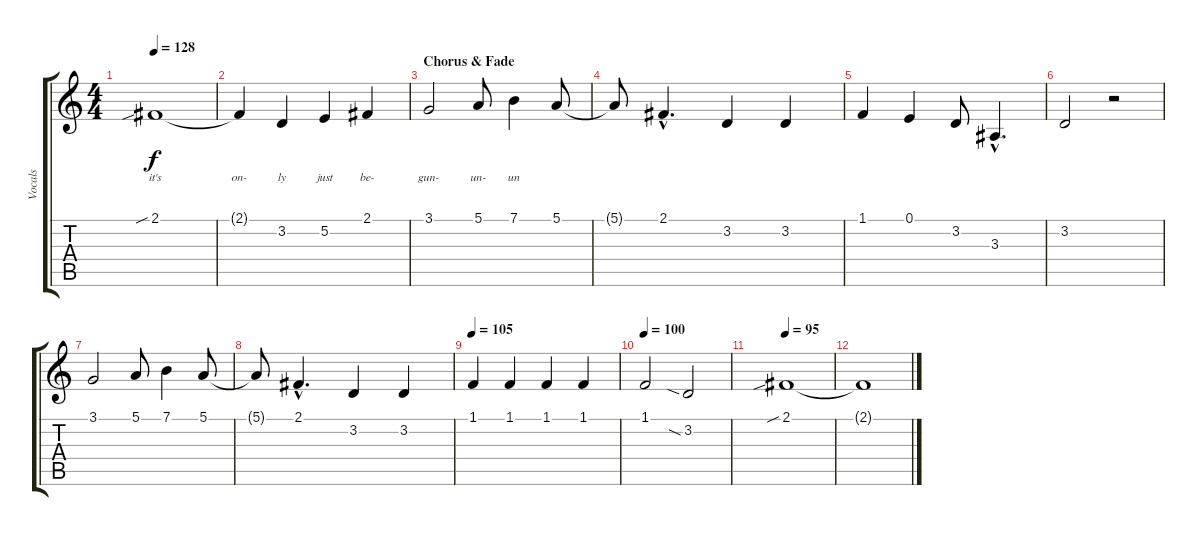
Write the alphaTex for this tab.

\track ("Vocals" "Vocals") {instrument lead5charang}
\staff {score tabs}
\tuning (E4 B3 G3 D3 A2 E2) {hide}
\ts (4 4)
\tempo 128
\clef g2
\ks c
2.1{sib}.1{lyrics (0 "it's") lyrics (1 "") lyrics (2 "") lyrics (3 "") lyrics (4 "") dy f} |
2.1{t}.4{lyrics (0 "on-") lyrics (1 "") lyrics (2 "") lyrics (3 "") lyrics (4 "")} 3.2.4{lyrics (0 "ly") lyrics (1 "") lyrics (2 "") lyrics (3 "") lyrics (4 "")} 5.2.4{lyrics (0 "just") lyrics (1 "") lyrics (2 "") lyrics (3 "") lyrics (4 "")} 2.1.4{lyrics (0 "be-") lyrics (1 "") lyrics (2 "") lyrics (3 "") lyrics (4 "")} |
\section ("" "Chorus & Fade")
3.1.2{lyrics (0 "gun-") lyrics (1 "") lyrics (2 "") lyrics (3 "") lyrics (4 "")} 5.1.8{lyrics (0 "un-") lyrics (1 "") lyrics (2 "") lyrics (3 "") lyrics (4 "")} 7.1.4{lyrics (0 "un") lyrics (1 "") lyrics (2 "") lyrics (3 "") lyrics (4 "")} 5.1.8 |
5.1{t}.8 2.1{hac}.4{d} 3.2.4 3.2.4 |
1.1.4 0.1.4 3.2.8 3.3{hac}.4{d} |
3.2.2 r.2 |
3.1.2 5.1.8 7.1.4 5.1.8 |
5.1{t}.8 2.1{hac}.4{d} 3.2.4 3.2.4 |
\tempo 105
1.1.4 1.1.4 1.1.4 1.1.4 |
\tempo 100
1.1.2 3.2{sia}.2 |
\tempo 95
2.1{sib}.1 |
2.1{t}.1
